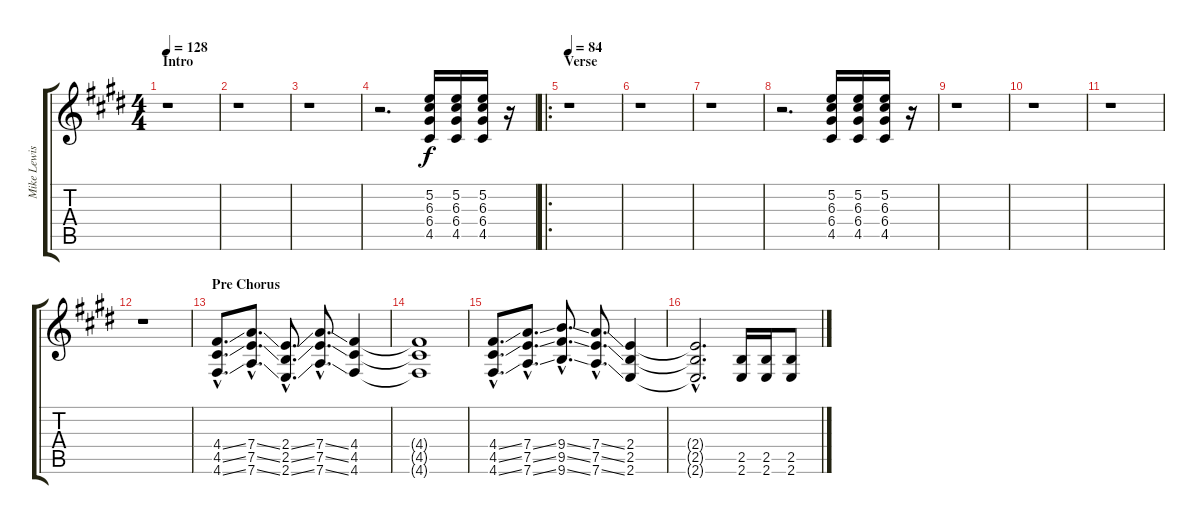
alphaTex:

\track ("Mike Lewis (Rhythm)" "Mike Lewis") {instrument electricguitarjazz}
\staff {score tabs}
\tuning (E4 B3 G3 D3 A2 D2) {hide}
\ts (4 4)
\section ("" "Intro")
\tempo 128
\tempo 84
\tempo 128
\clef g2
\ks e
r.1{dy f instrument electricguitarjazz} |
r.1 |
r.1 |
r.2{d} (5.2 6.3 6.4 4.5).16 (5.2 6.3 6.4 4.5).16 (5.2 6.3 6.4 4.5).16 r.16 |
\ro
\section ("" "Verse")
\tempo 84
r.1{volume 13 instrument electricguitarjazz} |
r.1 |
r.1 |
r.2{d} (5.2 6.3 6.4 4.5).16 (5.2 6.3 6.4 4.5).16 (5.2 6.3 6.4 4.5).16 r.16 |
r.1 |
r.1 |
r.1 |
r.1 |
\section ("" "Pre Chorus")
(4.4{ss hac} 4.5{ss hac} 4.6{ss hac}).8{d} (7.4{ss hac} 7.5{ss hac} 7.6{ss hac}).8{d} (2.4{ss hac} 2.5{ss hac} 2.6{ss hac}).8{d} (7.4{ss hac} 7.5{ss hac} 7.6{ss hac}).8{d} (4.4 4.5 4.6).4 |
(4.4{t} 4.5{t} 4.6{t}).1 |
(4.4{ss hac} 4.5{ss hac} 4.6{ss hac}).8{d} (7.4{ss hac} 7.5{ss hac} 7.6{ss hac}).8{d} (9.4{ss hac} 9.5{ss hac} 9.6{ss hac}).8{d} (7.4{ss hac} 7.5{ss hac} 7.6{ss hac}).8{d} (2.4 2.5 2.6).4 |
(2.4{hac t} 2.5{hac t} 2.6{hac t}).2{d} (2.5 2.6).16{instrument distortionguitar} (2.5 2.6).16{instrument distortionguitar} (2.5 2.6).8
